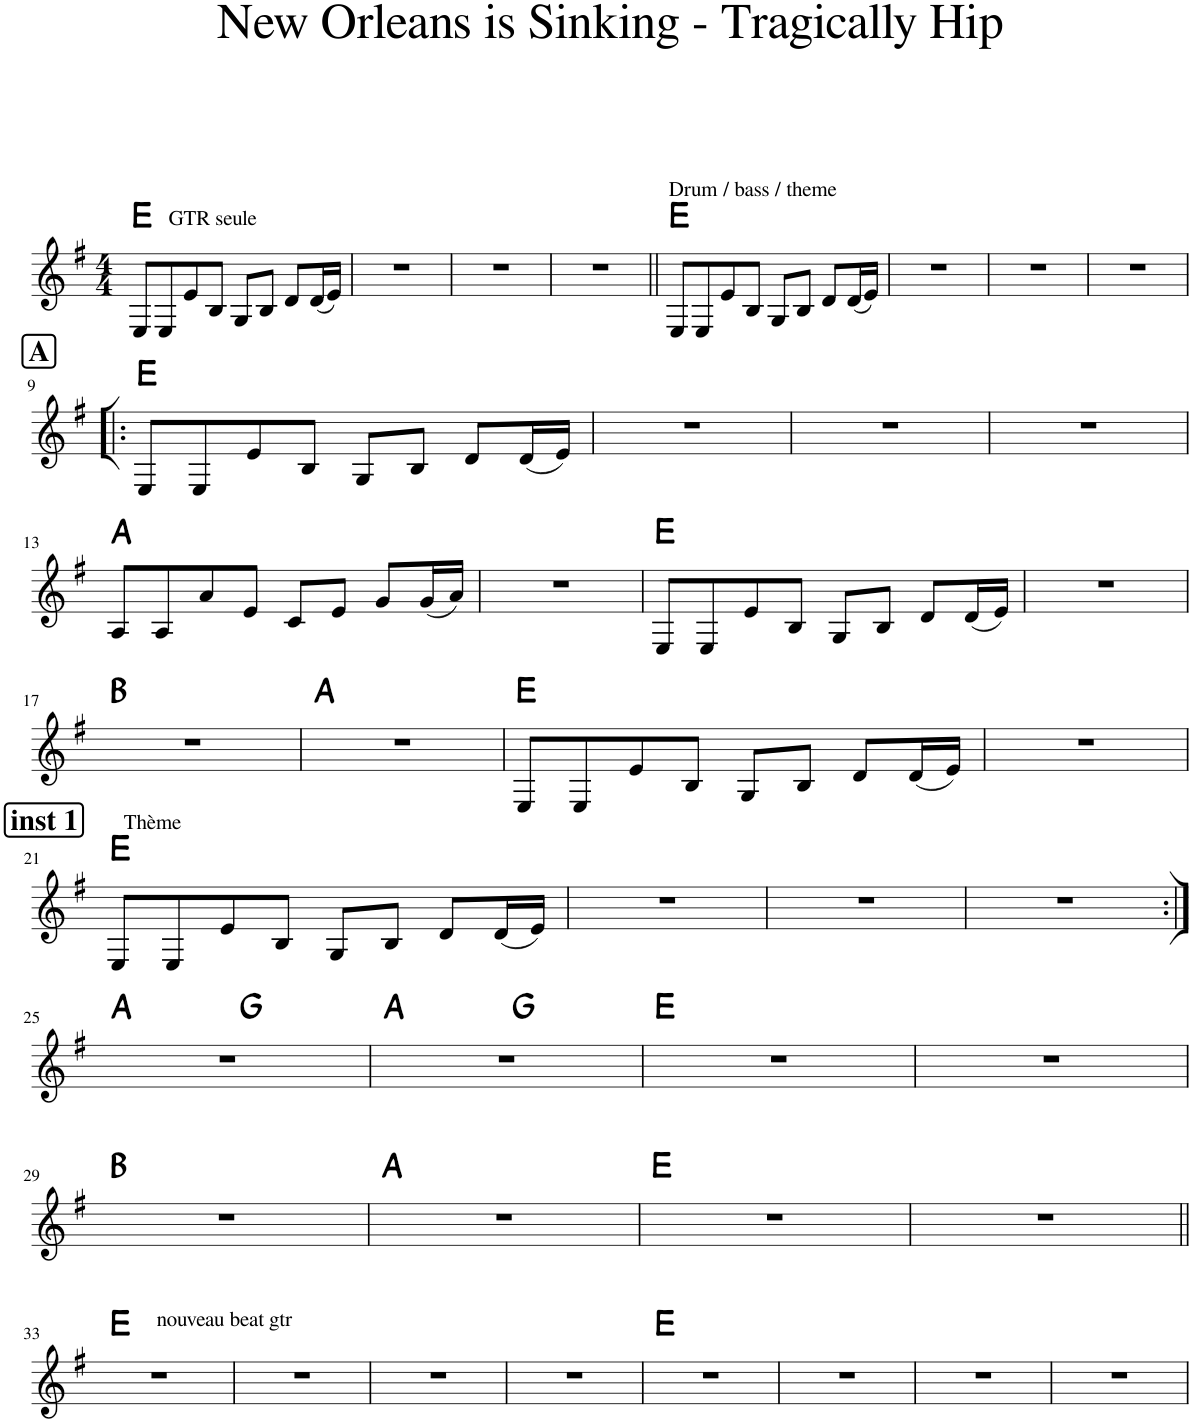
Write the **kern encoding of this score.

**kern	**harte
*part1	*part1
*staff1	*
*I"Piano	*
*I'Pno.	*
*clefG2	*
*k[f#]	*
*M4/4	*
=1	=1
!LO:TX:a:t=GTR seule	!
8E/L	E:maj
8E/	.
8e/	.
8B/J	.
8Gn/L	.
8B/J	.
8d/L	.
(16d/L	.
16e/JJ)	.
=2	=2
1r	.
=3	=3
1r	.
=4	=4
1r	.
=5||	=5||
!LO:TX:a:t=Drum / bass / theme	!
8E/L	E:maj
8E/	.
8e/	.
8B/J	.
8Gn/L	.
8B/J	.
8d/L	.
(16d/L	.
16e/JJ)	.
=6	=6
1r	.
=7	=7
1r	.
=8	=8
1r	.
!!LO:LB:g=z
!!LO:REH:place=s1:a:B:cj:fs=14:t=A
=9!|:	=9!|:
8E/L	E:maj
8E/	.
8e/	.
8B/J	.
8Gn/L	.
8B/J	.
8d/L	.
(16d/L	.
16e/JJ)	.
=10	=10
1r	.
=11	=11
1r	.
=12	=12
1r	.
!!LO:LB:g=z
=13	=13
8A/L	A:maj
8A/	.
8a/	.
8e/J	.
8cn/L	.
8e/J	.
8g/L	.
(16g/L	.
16a/JJ)	.
=14	=14
1r	.
=15	=15
8E/L	E:maj
8E/	.
8e/	.
8B/J	.
8Gn/L	.
8B/J	.
8d/L	.
(16d/L	.
16e/JJ)	.
=16	=16
1r	.
!!LO:LB:g=z
=17	=17
1r	B:maj
=18	=18
1r	A:maj
=19	=19
8E/L	E:maj
8E/	.
8e/	.
8B/J	.
8Gn/L	.
8B/J	.
8d/L	.
(16d/L	.
16e/JJ)	.
=20	=20
1r	.
!!LO:LB:g=z
!!LO:REH:place=s1:a:B:cj:fs=14:t=inst 1
=21	=21
!LO:TX:a:t=Thème	!
8E/L	E:maj
8E/	.
8e/	.
8B/J	.
8Gn/L	.
8B/J	.
8d/L	.
(16d/L	.
16e/JJ)	.
=22	=22
1r	.
=23	=23
1r	.
=24	=24
1r	.
!!LO:LB:g=z
=25:|!	=25:|!
*^	*
1r	2ryy	A:maj
.	2ryy	G:maj
=26	=26	=26
1r	2ryy	A:maj
.	2ryy	G:maj
*v	*v	*
=27	=27
1r	E:maj
=28	=28
1r	.
!!LO:LB:g=z
=29	=29
1r	B:maj
=30	=30
1r	A:maj
=31	=31
1r	E:maj
=32	=32
1r	.
!!LO:LB:g=z
=33||	=33||
!LO:TX:a:t=nouveau beat gtr	!
1r	E:maj
=34	=34
1r	.
=35	=35
1r	.
=36	=36
1r	.
=37	=37
1r	E:maj
=38	=38
1r	.
=39	=39
1r	.
=40	=40
1r	.
=	=
*-	*-
